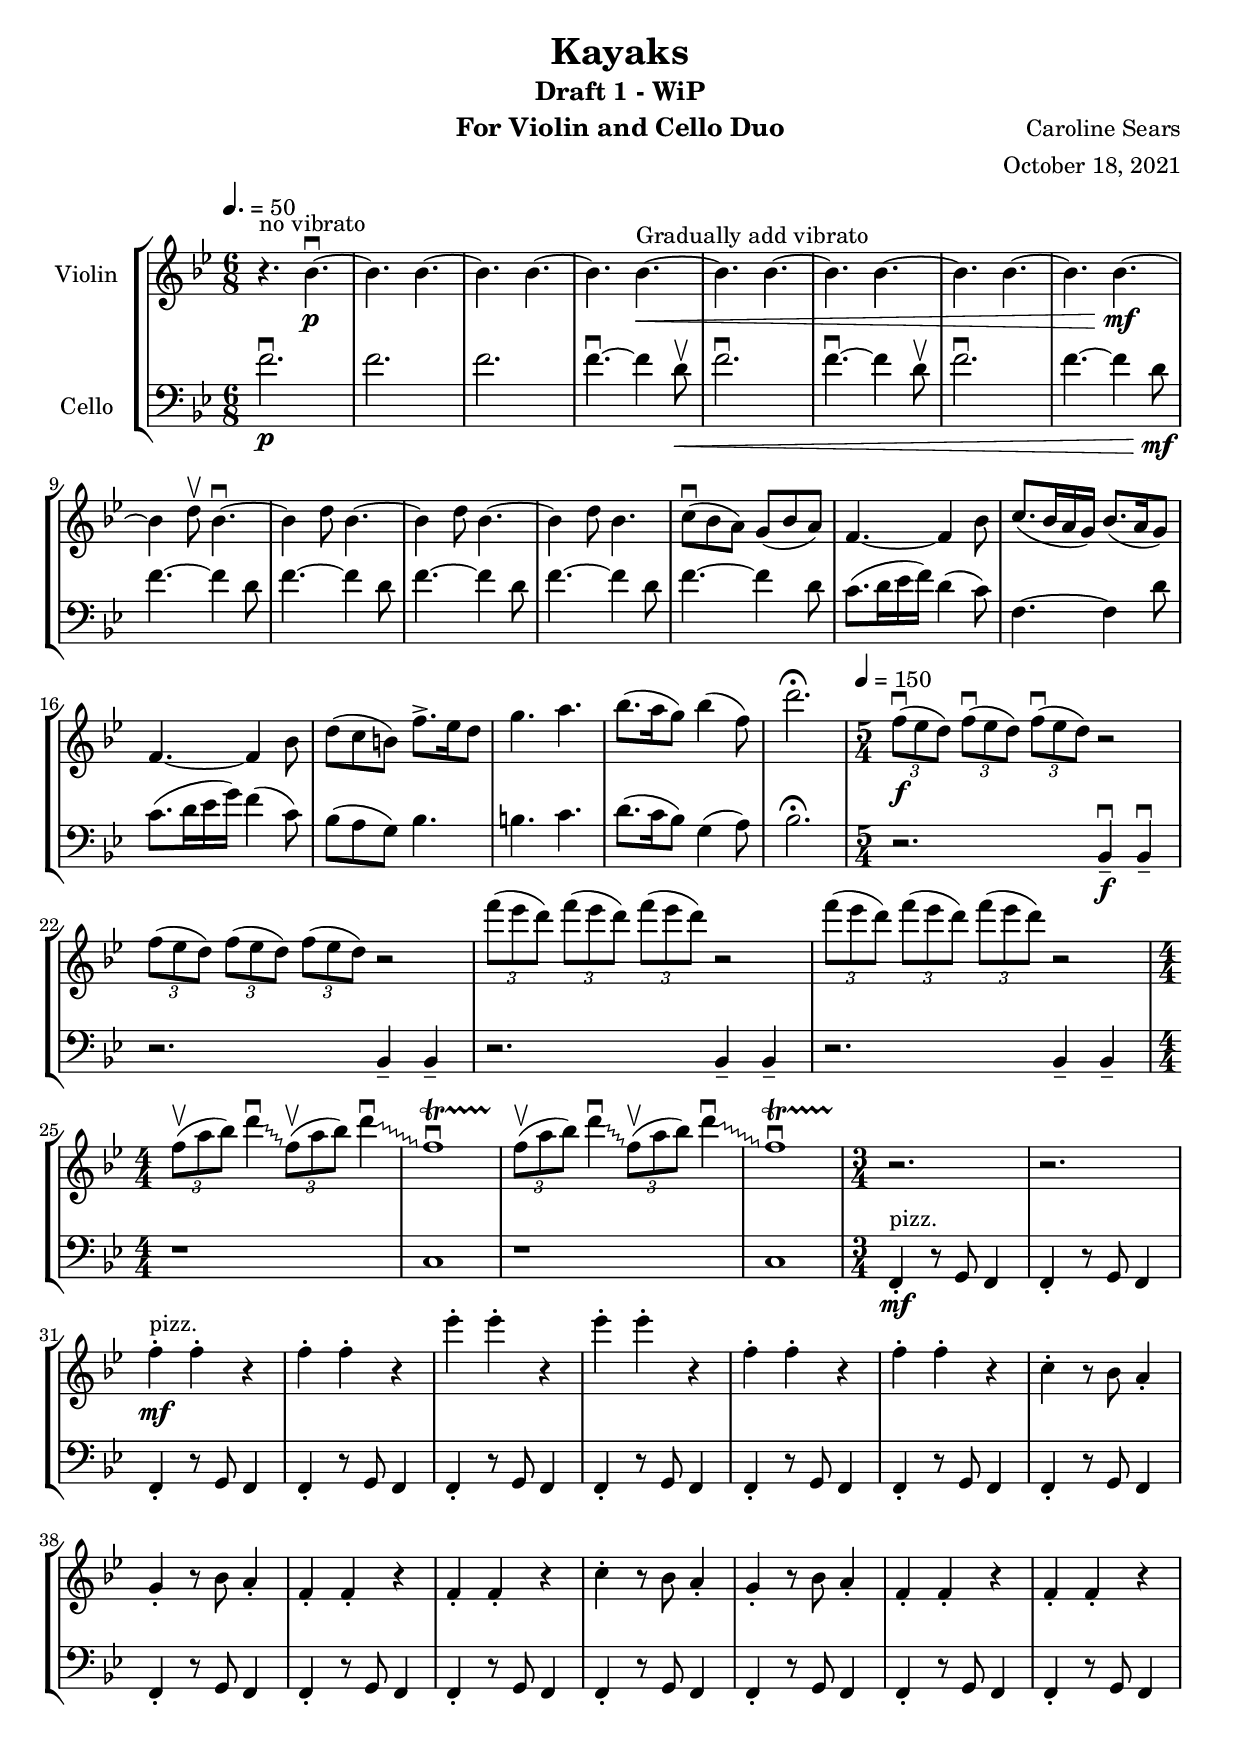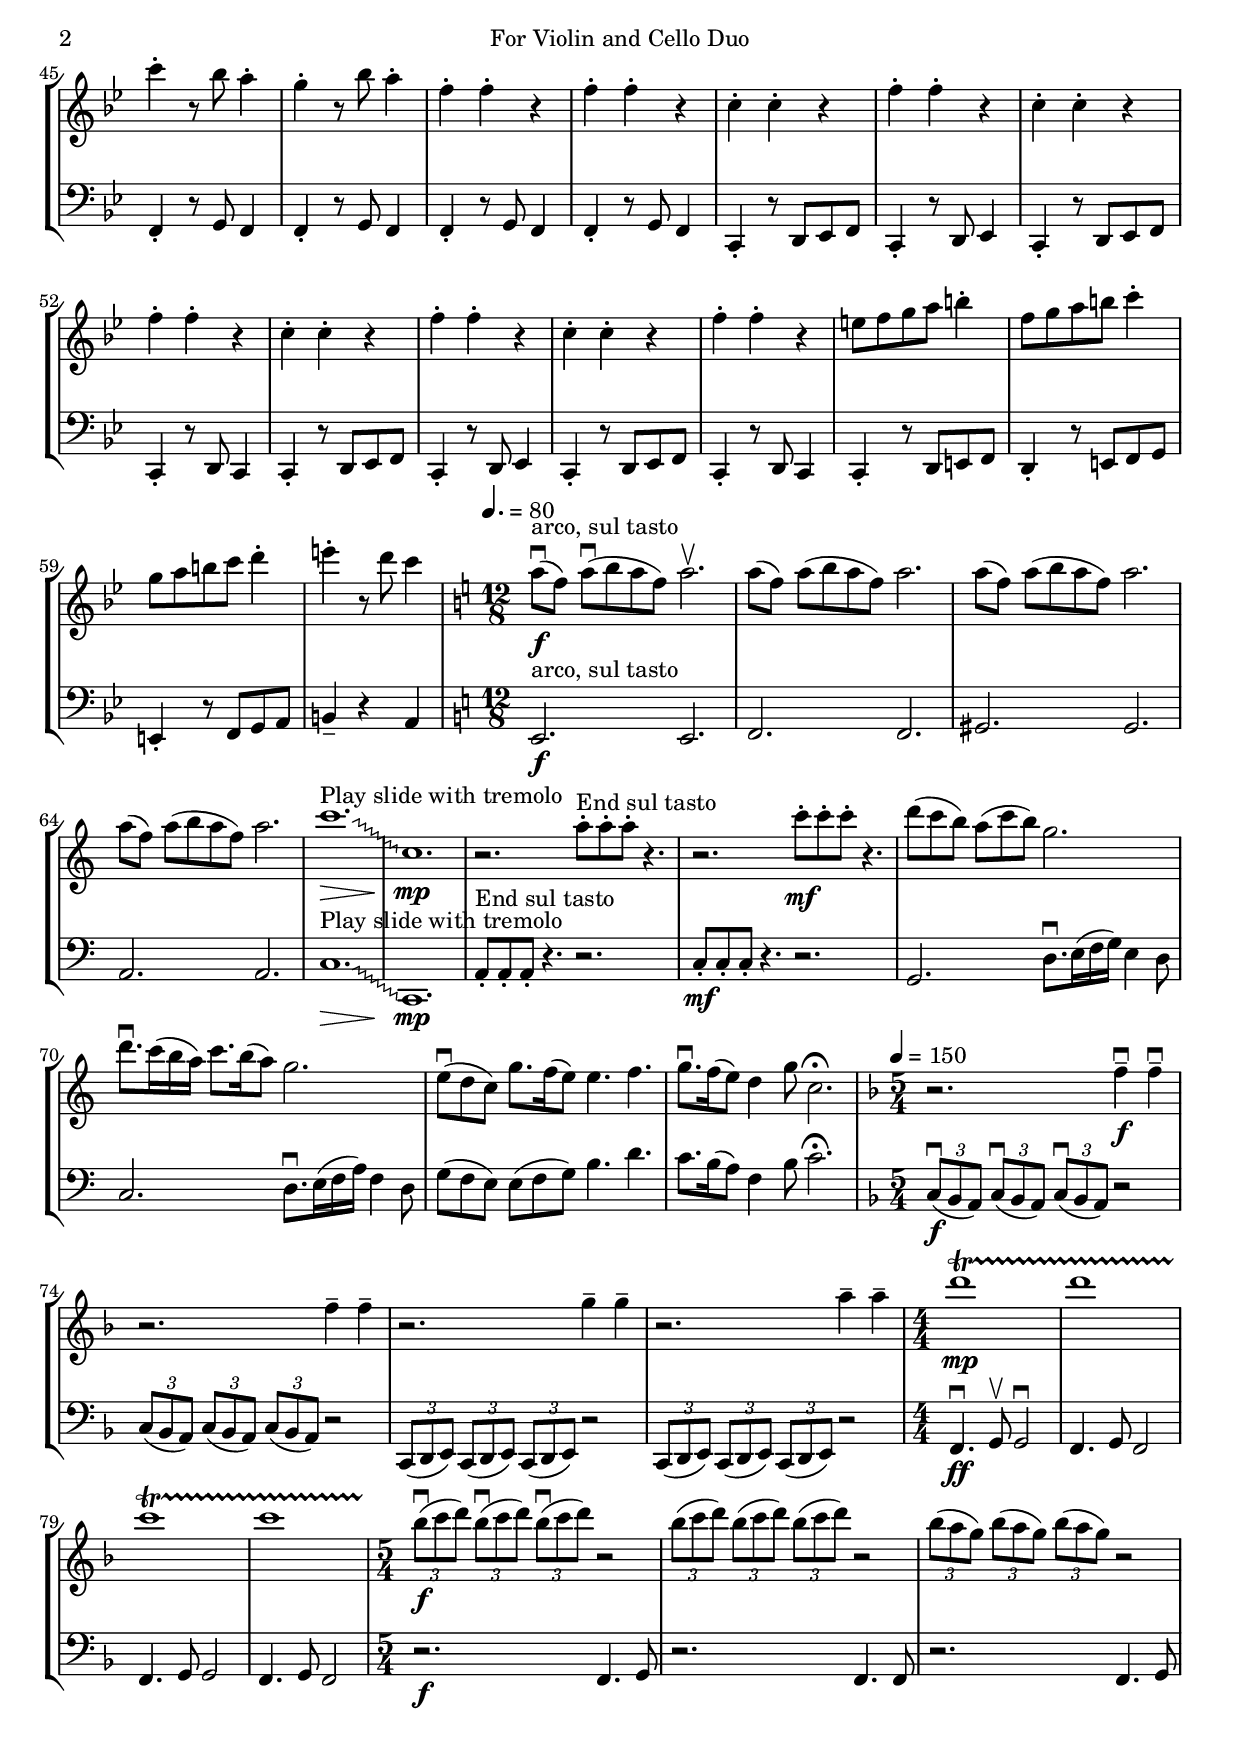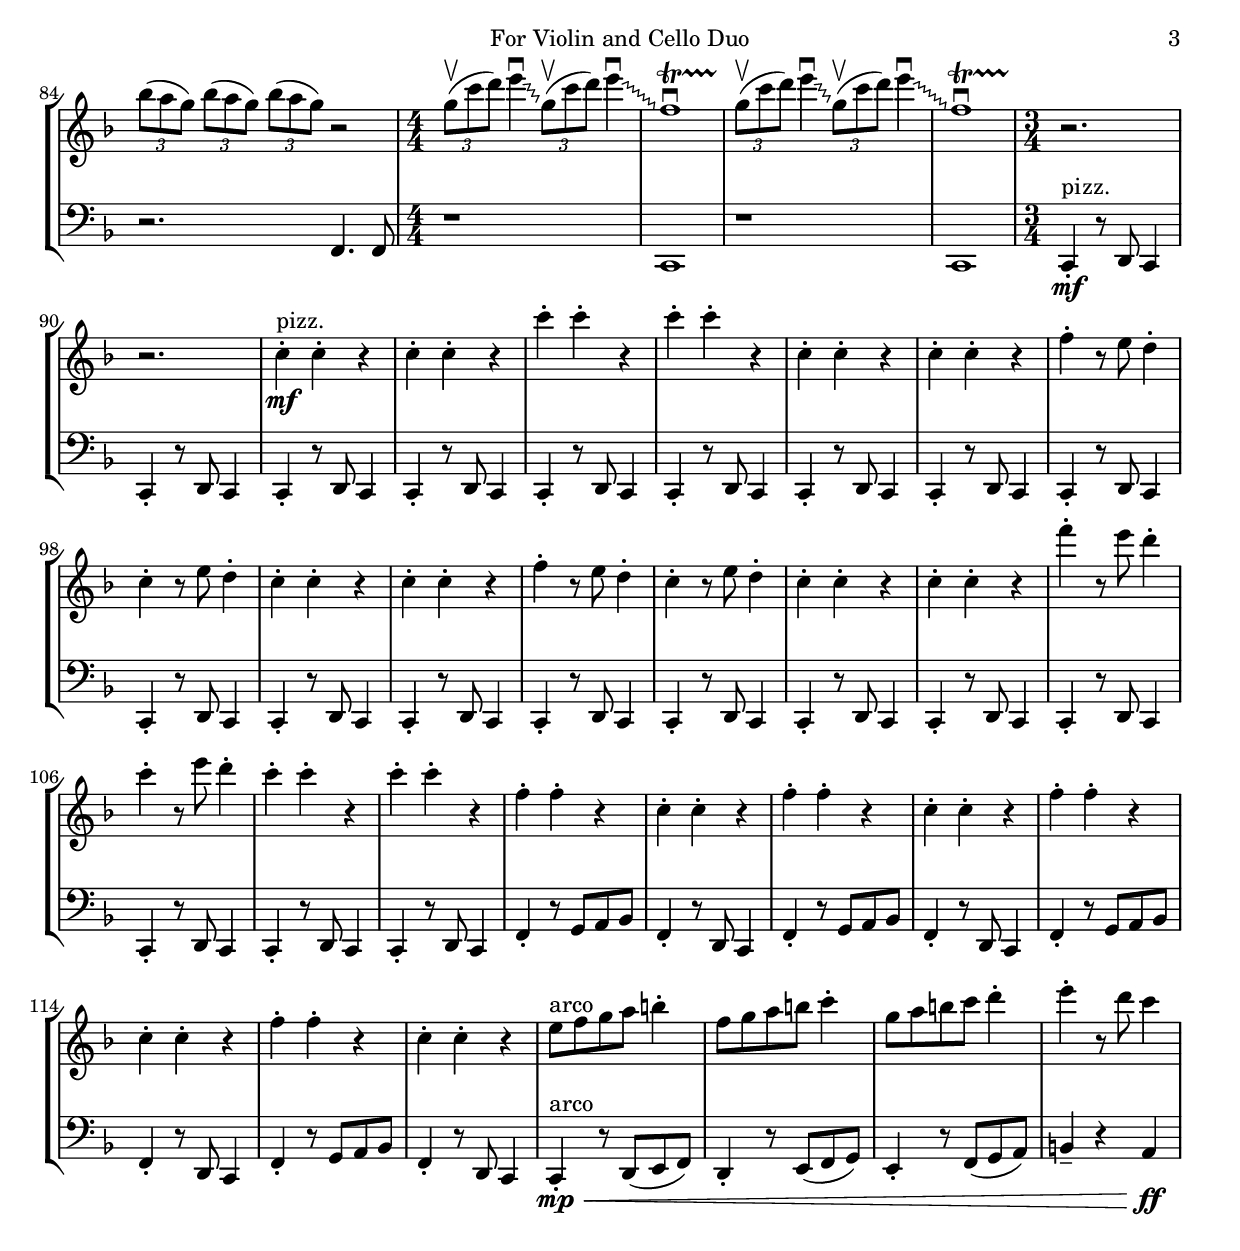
\header {
    title = "Kayaks"
    subtitle = "Draft 1 - WiP"
      % the field "instrument" also appears on following pages
    instrument =  "For Violin and Cello Duo"
    composer = "Caroline Sears"
    arranger = "October 18, 2021"

      % The following fields are centered at the bottom
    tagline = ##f


} %make this composition feel like a journey
\score {
% violin code
  \new StaffGroup <<
    \new Staff \with { instrumentName = "Violin" }
      \relative c'' {
      %A section
      \time 6/8
      \key bes \major
      \tempo 4. = 50 
      %bars1-8
       r4.^\markup "no vibrato" bes4.\downbow~\p| bes4. bes4.~| bes4. bes~| bes bes~\<^\markup "Gradually add vibrato"|
       bes4. bes4.~| bes4. bes~| bes4. bes4.~| bes bes~\!\mf |
       %bars 9-16
       bes4 d8\upbow bes4.\downbow~|bes4 d8 bes4.~|bes4 d8 bes4.~ |bes4 d8 bes4.|
       c8\downbow (bes a) g (bes a) | f4.~f4 bes8| c8. (bes16 a g) bes8. (a16 g8) | f4.~f4 bes8|
       %bars 17-20
       d8 (c b) f'8.\accent ees16 d8 | g4. a4. | bes8. (a16 g8) bes4 (f8) | d'2.\fermata
      %%%%%%%%%%%%%%%%%%%%%%%%%%%%%
      %B Section
      \tempo 4 = 150
      \time 5/4
      %bars 21-24
      \tuplet 3/2 {f,8\downbow\f (ees d)} \tuplet 3/2 {f\downbow (ees d)}  \tuplet 3/2 {f\downbow (ees d)} r2 |
      \tuplet 3/2 {f8 (ees d)} \tuplet 3/2 {f (ees d)}  \tuplet 3/2 {f (ees d)} r2 |
      \tuplet 3/2 {f'8 (ees d)} \tuplet 3/2 {f (ees d)}  \tuplet 3/2 {f (ees d)} r2 |
      \tuplet 3/2 {f8 (ees d)} \tuplet 3/2 {f (ees d)}  \tuplet 3/2 {f (ees d)} r2 |
      % bars 25-28
      \numericTimeSignature \time 4/4
      \override Glissando.style = #'zigzag
      \tuplet 3/2 {f,8\upbow (a bes)} d4\downbow\glissando \tuplet 3/2 {f,8\upbow (a bes)} d4\downbow\glissando 
      f,1\downbow\startTrillSpan|
      \tuplet 3/2 {f8\stopTrillSpan\upbow (a bes)} d4\downbow\glissando \tuplet 3/2 {f,8\upbow (a bes)} d4\downbow\glissando 
      f,1\downbow\startTrillSpan|
      %%%%%%%%%%%%%%%%%%%%%%%%%%%%%%%%
      % C Section
      %bars 29-32
      \time 3/4
      r2.\stopTrillSpan | r | f4^"pizz."\staccato\mf f\staccato r |f4\staccato f\staccato r |
      %bars 33-36
      ees'\staccato ees\staccato r| ees\staccato ees\staccato r| f,4\staccato f\staccato r |f4\staccato f\staccato r |
      %bars 37-40
      c\staccato r8 bes a4\staccato | g\staccato r8 bes a4\staccato |f4\staccato f\staccato r |f4\staccato f\staccato r |
      %bars 41-44
      c'\staccato r8 bes a4\staccato | g\staccato r8 bes a4\staccato |f4\staccato f\staccato r |f4\staccato f\staccato r |
      %bars 45-48
      c''\staccato r8 bes a4\staccato | g\staccato r8 bes a4\staccato |f4\staccato f\staccato r |f4\staccato f\staccato r |
      %bars 49-52
      c4\staccato c\staccato r |f4\staccato f\staccato r |c4\staccato c\staccato r |f4\staccato f\staccato r |
      %bars 49-52
      c4\staccato c\staccato r |f4\staccato f\staccato r |c4\staccato c\staccato r |f4\staccato f\staccato r |
      %bars 57-60
      e8 f g a b4\staccato |f8 g a b c4\staccato |g8 a b c d4\staccato | e4\staccato r8 d c4 |
      %%%%%%%%%%%%%%%%%%%%%%%%%%%%%%%%%
      %D Section
      \time 12/8
      \key a \minor
      \tempo 4. = 80
      %bars 61- 64
      a8^"arco, sul tasto"\downbow\f [(f)] a\downbow [(b a f)] a2.\upbow |a8 [(f)] a [(b a f)] a2. | 
      a8 [(f)] a [(b a f)] a2. |a8 [(f)] a [(b a f)] a2. |
      %bars 65-68
       c1.\glissando^\markup "Play slide with tremolo"\> | c,\!\mp | r2. a'8\staccato^\markup "End sul tasto" a\staccato a\staccato r4. |
      r2. c8\staccato\mf c\staccato c\staccato r4. |
      %bars 69-72
      d8 (c b) a (c b) g2.| d'8.\downbow c16 (b a) c8. b16 (a8) g2. | e8\downbow (d c) g'8. f16 (e8) e4. f |g8.\downbow f16 (e8) d4 g8 c,2.\fermata |
     %%%%%%%%%%%%%%%%%%%%%%%%%%%%%%%%%%%%%
      %B' Section 
      %bars 73-76
       \key f \major
       \time 5/4
       \tempo 4 =150
      r2. f4\tenuto\downbow\f f4\downbow\tenuto |r2. f4\tenuto f4\tenuto |
      r2. g4\tenuto g4\tenuto |r2. a4\tenuto a4\tenuto |
      %bars 77-80
      \time 4/4
      d1\startTrillSpan\mp | d1 | c1 | c1 |
      %bars 81-84
      \time 5/4
      \tuplet 3/2 {bes8\stopTrillSpan\downbow\f(c d)} \tuplet 3/2 {bes\downbow (c d)}  \tuplet 3/2 {bes\downbow (c d)} r2 |
      \tuplet 3/2 {bes8(c d)} \tuplet 3/2 {bes (c d)}  \tuplet 3/2 {bes (c d)} r2 |
      \tuplet 3/2 {bes8(a g)} \tuplet 3/2 {bes (a g)}  \tuplet 3/2 {bes (a g)} r2 |
      \tuplet 3/2 {bes8(a g)} \tuplet 3/2 {bes (a g)}  \tuplet 3/2 {bes (a g)} r2 |
      %bars 85-88
      \time 4/4
      \tuplet 3/2 {g8\upbow (c d)} e4\downbow\glissando \tuplet 3/2 {g,8\upbow (c d)} e4\downbow\glissando 
      f,1\downbow\startTrillSpan|
      \tuplet 3/2 {g8\stopTrillSpan\upbow (c d)} e4\downbow\glissando \tuplet 3/2 {g,8\upbow (c d)} e4\downbow\glissando 
      f,1\downbow\startTrillSpan|
      %%%%%%%%%%%%%%%%%%%%%%%%
      %C' Section
      \time 3/4
      %Bars 89-92
      r2.\stopTrillSpan | r | c4^"pizz."\staccato\mf c\staccato r |c4\staccato c\staccato r |
      %bars 93-96
      c'\staccato c\staccato r| c\staccato c\staccato r| c,4\staccato c\staccato r |c4\staccato c\staccato r |
      %bars 97-100
      f\staccato r8 e d4\staccato | c\staccato r8 e d4\staccato |c4\staccato c\staccato r |c4\staccato c\staccato r |
      %bars 101-104
      f\staccato r8 e d4\staccato | c\staccato r8 e d4\staccato |c4\staccato c\staccato r |c4\staccato c\staccato r |
      %bars 105-108
      f'\staccato r8 e d4\staccato | c\staccato r8 e d4\staccato |c4\staccato c\staccato r |c4\staccato c\staccato r |
      %bars 109-112
      f,4\staccato f\staccato r |c4\staccato c\staccato r |f4\staccato f\staccato r |c4\staccato c\staccato r |
      %bars 113-116
      f4\staccato f\staccato r |c4\staccato c\staccato r |f4\staccato f\staccato r |c4\staccato c\staccato r |
      %bars 117-120
      e8^"arco" f g a b4\staccato |f8 g a b c4\staccato |g8 a b c d4\staccato | e4\staccato r8 d c4 |

      }
    


%cello code
    \new Staff \with { instrumentName = "Cello" }
      \relative c' { 
      \clef "bass"
      %A section
      \time 6/8
      \key bes \major
      \tempo 4. = 50
      %bars 1-8
      f2.\downbow\p |f |f |f4.\downbow~f4 d8\upbow\< |
      f2.\downbow|f4.\downbow~f4 d8\upbow |f2.\downbow|f4.~f4 d8\!\mf |
      %bars 9-16
      f4.~f4 d8 |f4.~f4 d8 |f4.~f4 d8 |f4.~f4 d8 |
      f4.~f4 d8 | c8. (d16 ees16 f) d4 (c8) |f,4.~f4 d'8 |c8. (d16 ees16 g) f4 (c8) |
      %bars 17-20
      bes8 (a g) bes4. | b4. c4. | d8. (c16 bes8) g4 (a8) |bes2.\fermata|
      %%%%%%%%%%%%%%%%%%%%%%%%%%%%%%%%%%
      %B section
      \tempo 4 = 150
      \time 5/4
      %bars 21-24
      r2. bes,4\tenuto\downbow\f bes4\downbow\tenuto |r2. bes4\tenuto bes4\tenuto |
      r2. bes4\tenuto bes4\tenuto |r2. bes4\tenuto bes4\tenuto |
      %bars 25-28
      \numericTimeSignature \time 4/4
      r1|c1|r1|c1
      %%%%%%%%%%%%%%%%%%%%%%%%%%%%%%%%%%%
      %C Section
      \time 3/4
      %bars 29-32
      f,4\staccato^"pizz."\mf r8 g f4 |f4\staccato r8 g f4 |f4\staccato r8 g f4 |f4\staccato r8 g f4 |
      %bars 33-36
      f4\staccato r8 g f4 |f4\staccato r8 g f4 |f4\staccato r8 g f4 |f4\staccato r8 g f4 |
      %bars 37-40
      f4\staccato r8 g f4 |f4\staccato r8 g f4 |f4\staccato r8 g f4 |f4\staccato r8 g f4 |
      %bars 41-44
      f4\staccato r8 g f4 |f4\staccato r8 g f4 |f4\staccato r8 g f4 |f4\staccato r8 g f4 |
      %bars 45-48
      f4\staccato r8 g f4 |f4\staccato r8 g f4 |f4\staccato r8 g f4 |f4\staccato r8 g f4 |
      %bars 49-52
      c4\staccato r8 d8 ees f|c4\staccato r8 d ees4 | c4\staccato r8 d8 ees f|c4\staccato r8 d c4 |
      %bars 53-56
      c4\staccato r8 d8 ees f|c4\staccato r8 d ees4 | c4\staccato r8 d8 ees f|c4\staccato r8 d c4 |   
      %bars 57-60
       c4\staccato r8 d8 e f| d4\staccato r8 e f g|  e4\staccato r8 f8 g a | b4\tenuto r4 a
      %%%%%%%%%%%%%%%%%%%%%%%%%%%%%%%%%%
      %D Section (tense)
      \time 12/8
      \key a \minor
      \tempo 4. = 80
      %bars 61-64
      e2.^"arco, sul tasto"\f e2. | f2. f2. | gis2. gis2. | a a |
      %bars 65-68
      \override Glissando.style = #'zigzag
      c1.\glissando^\markup "Play slide with tremolo"\> | c,\!\mp | a'8\staccato^\markup "End sul tasto" a8\staccato a8\staccato r4. r2. |
       c8\staccato\mf c8\staccato c8\staccato r4. r2. |
       %bars 69-72
       g2. d'8.\downbow e16 (f g) e4 d8 | c2. d8.\downbow e16 (f a) f4 d8 | g8 (f e) e (f g) b4. d | c8. b16 (a8) f4 b8 c2.\fermata |
       %%%%%%%%%%%%%%%%%%%%
       %B' Section 
       %bars 73-76
       \key f \major
       \time 5/4
       \tempo 4 =150
       \tuplet 3/2 {c,8\downbow\f (bes a)} \tuplet 3/2 {c\downbow (bes a)}  \tuplet 3/2 {c\downbow (bes a)} r2 |
       \tuplet 3/2 {c8(bes a)} \tuplet 3/2 {c (bes a)}  \tuplet 3/2 {c (bes a)} r2 |
       \tuplet 3/2 {c,8 (d e)} \tuplet 3/2 {c (d e)}  \tuplet 3/2 {c (d e)} r2 |
       \tuplet 3/2 {c8 (d e)} \tuplet 3/2 {c (d e)}  \tuplet 3/2 {c(d e)} r2 |
      %bars 77-80
      \time 4/4
       f4.\downbow\ff g8\upbow g2\downbow | f4. g8 f2 | f4. g8 g2 | f4. g8 f2 |
       %bars 81-84
      \time 5/4
      r2.\f f4. g8 | r2. f4. f8 |r2. f4. g8 |r2. f4. f8 |
      %bars 85-88
      \time 4/4
      r1|c1|r1|c1
      %%%%%%%%%%%%%%%%%%%%%%%%
      %C' Section
      \time 3/4
      %Bars 89-92
      c4\staccato^"pizz."\mf r8 d c4 |c4\staccato r8 d c4 |c4\staccato r8 d c4 |c4\staccato r8 d c4 |
      %bars 93-96
      c4\staccato r8 d c4 |c4\staccato r8 d c4 |c4\staccato r8 d c4 |c4\staccato r8 d c4 |
      %bars 97-100
      c4\staccato r8 d c4 |c4\staccato r8 d c4 |c4\staccato r8 d c4 |c4\staccato r8 d c4 |
      %bars 101-104
      c4\staccato r8 d c4 |c4\staccato r8 d c4 |c4\staccato r8 d c4 |c4\staccato r8 d c4 |
      %bars 105-108
      c4\staccato r8 d c4 |c4\staccato r8 d c4 |c4\staccato r8 d c4 |c4\staccato r8 d c4 |
      %bars 109-112
      f4\staccato r8 g8 a bes|f4\staccato r8 d c4 | f4\staccato r8 g8 a bes|f4\staccato r8 d c4 |
      %bars 113-116
      f4\staccato r8 g8 a bes|f4\staccato r8 d c4 | f4\staccato r8 g8 a bes|f4\staccato r8 d c4 |  
      %bars 117-120
       c4\staccato^"arco"\mp\< r8 d8 (e f)| d4\staccato r8 e (f g)|  e4\staccato r8 f8 (g a) | b4\tenuto r4 a\!\ff
      }
  >>
  \layout { }
  \midi { }
}
